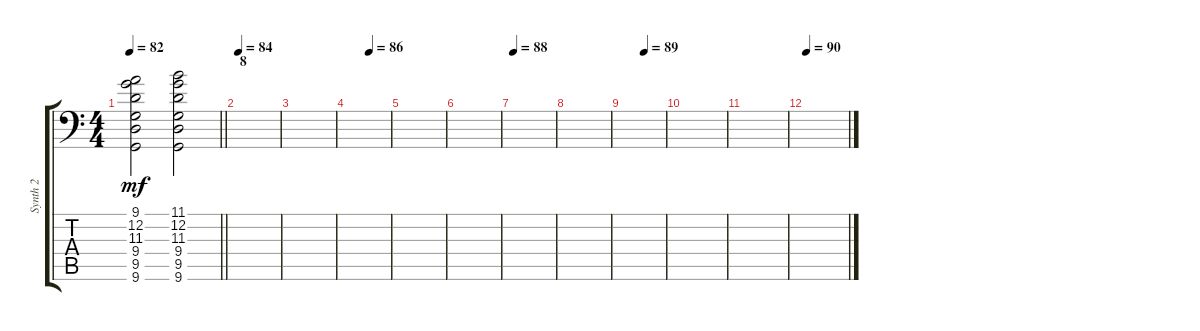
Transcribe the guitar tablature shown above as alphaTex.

\track ("Synth 2" "Synth 2") {instrument stringensemble2}
\staff {score tabs}
\tuning (C4 G3 Eb3 Bb2 F2 Bb1) {hide}
\ts (4 4)
\tempo 82
\clef f4
\barLineRight lightlight
\ks c
(9.1 12.2 11.3 9.4 9.5 9.6).2{dy mf} (11.1 12.2 11.3 9.4 9.5 9.6).2 |
\section ("" "8")
\tempo 84
|
|
\tempo (86 0.5)
|
|
|
\tempo 88
|
|
\tempo (89 0.5)
|
|
|
\tempo 90
